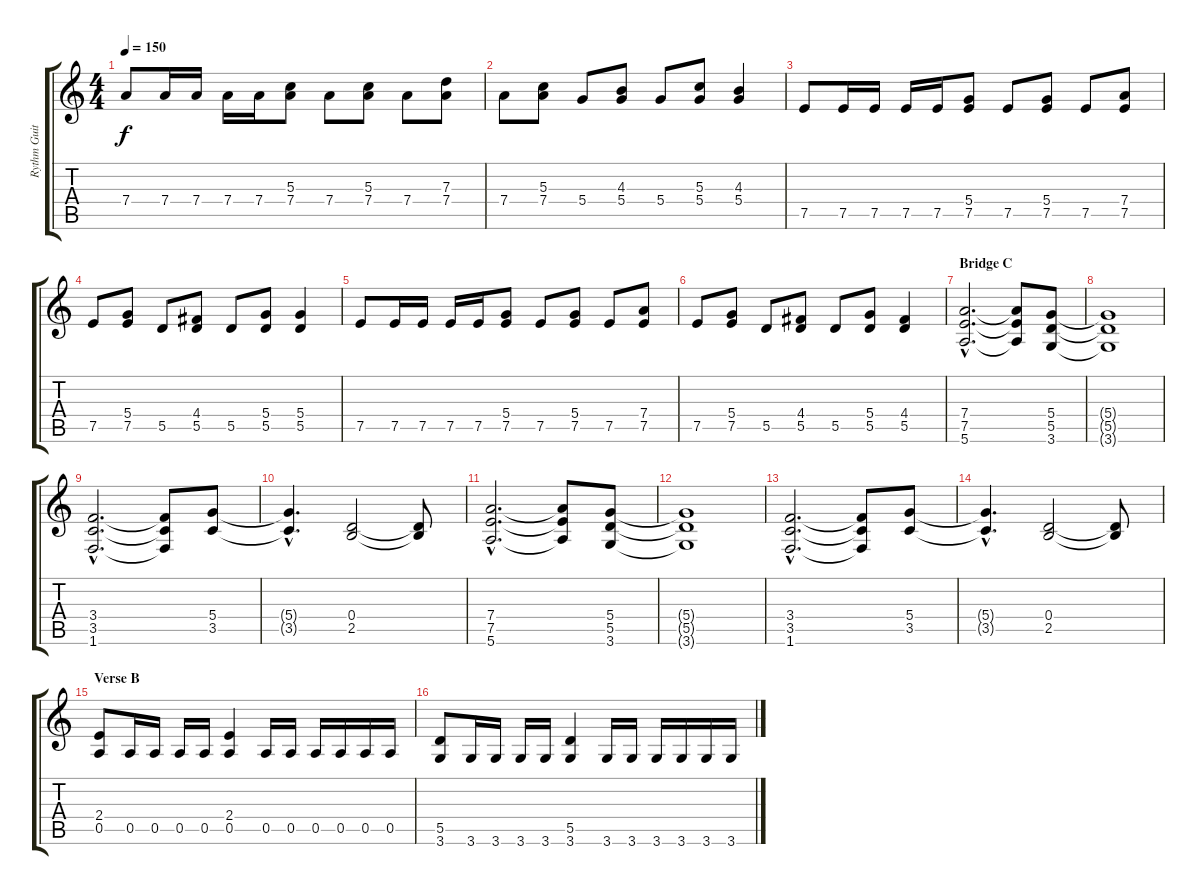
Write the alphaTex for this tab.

\track ("Rythm Guitar" "Rythm Guit") {instrument distortionguitar}
\staff {score tabs}
\tuning (E4 B3 G3 D3 A2 E2) {hide}
\ts (4 4)
\tempo 150
\clef g2
\ks c
7.4.8{dy f} 7.4.16 7.4.16 7.4.16 7.4.16 (5.3 7.4).8 7.4.8 (5.3 7.4).8 7.4.8 (7.3 7.4).8 |
7.4.8 (5.3 7.4).8 5.4.8 (4.3 5.4).8 5.4.8 (5.3 5.4).8 (4.3 5.4).4 |
7.5.8 7.5.16 7.5.16 7.5.16 7.5.16 (5.4 7.5).8 7.5.8 (5.4 7.5).8 7.5.8 (7.4 7.5).8 |
7.5.8 (5.4 7.5).8 5.5.8 (4.4 5.5).8 5.5.8 (5.4 5.5).8 (5.4 5.5).4 |
7.5.8 7.5.16 7.5.16 7.5.16 7.5.16 (5.4 7.5).8 7.5.8 (5.4 7.5).8 7.5.8 (7.4 7.5).8 |
7.5.8 (5.4 7.5).8 5.5.8 (4.4 5.5).8 5.5.8 (5.4 5.5).8 (4.4 5.5).4 |
\section ("" "Bridge C")
(7.4{hac} 7.5{hac} 5.6{hac}).2{d} (7.4{t} 7.5{t} 5.6{t}).8 (5.4 5.5 3.6).8 |
(5.4{t} 5.5{t} 3.6{t}).1 |
(3.4{hac} 3.5{hac} 1.6{hac}).2{d} (3.4{t} 3.5{t} 1.6{t}).8 (5.4 3.5).8 |
(5.4{hac t} 3.5{hac t}).4{d} (0.4 2.5).2 (0.4{t} 2.5{t}).8 |
(7.4{hac} 7.5{hac} 5.6{hac}).2{d} (7.4{t} 7.5{t} 5.6{t}).8 (5.4 5.5 3.6).8 |
(5.4{t} 5.5{t} 3.6{t}).1 |
(3.4{hac} 3.5{hac} 1.6{hac}).2{d} (3.4{t} 3.5{t} 1.6{t}).8 (5.4 3.5).8 |
(5.4{hac t} 3.5{hac t}).4{d} (0.4 2.5).2 (0.4{t} 2.5{t}).8 |
\section ("" "Verse B")
(2.4 0.5).8 0.5.16 0.5.16 0.5.16 0.5.16 (2.4 0.5).4 0.5.16 0.5.16 0.5.16 0.5.16 0.5.16 0.5.16 |
(5.5 3.6).8 3.6.16 3.6.16 3.6.16 3.6.16 (5.5 3.6).4 3.6.16 3.6.16 3.6.16 3.6.16 3.6.16 3.6.16
